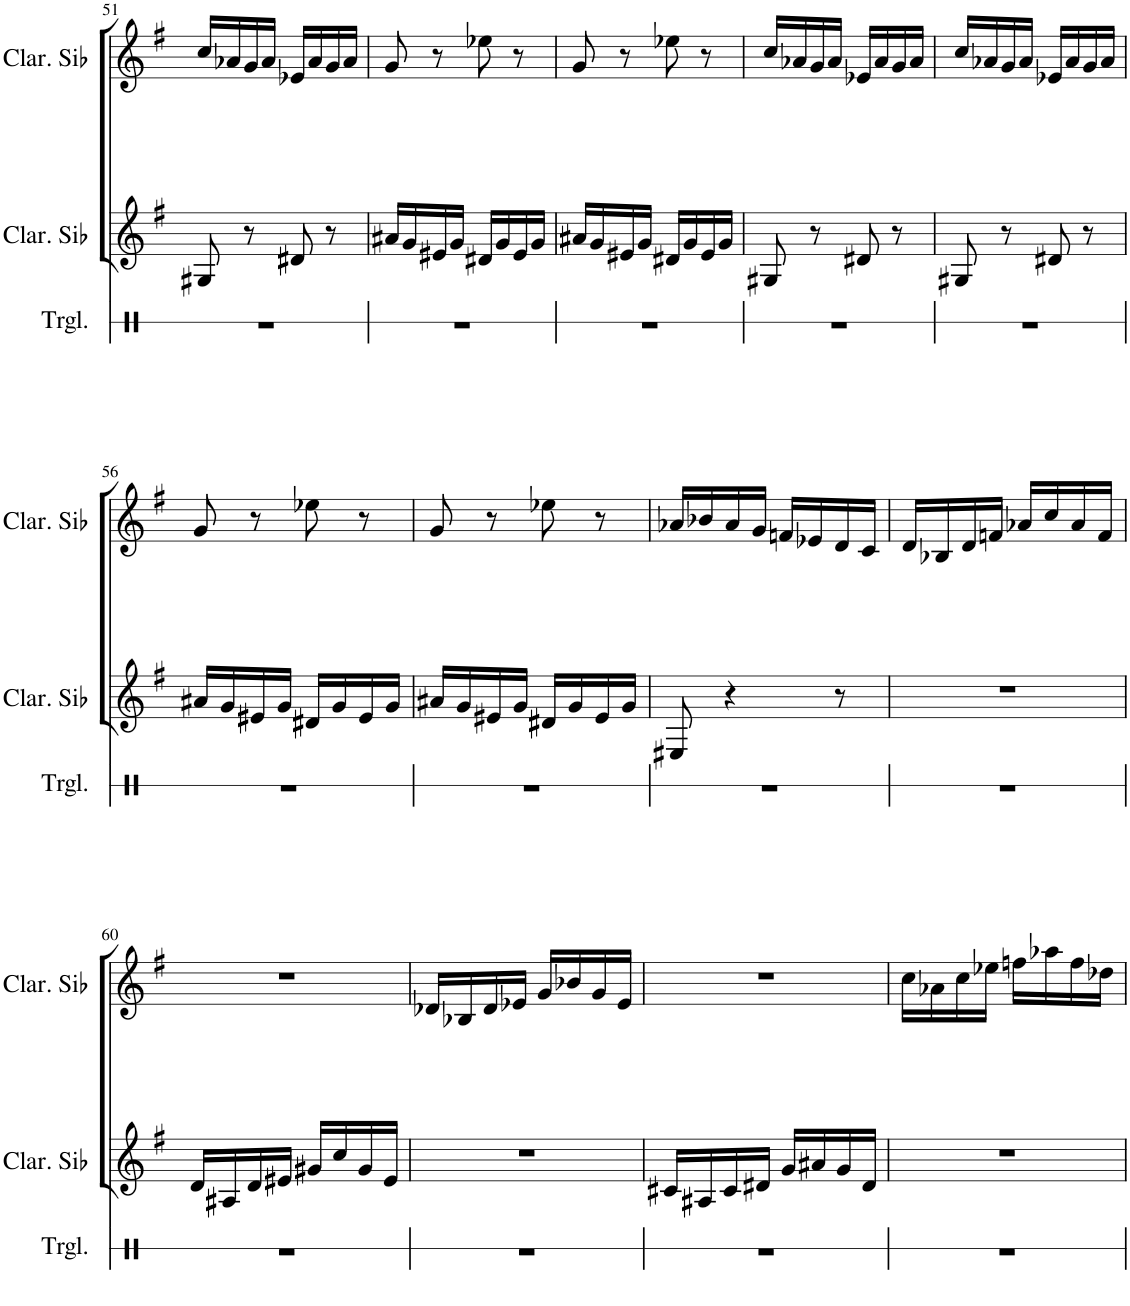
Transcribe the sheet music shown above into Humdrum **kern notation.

**kern	**kern	**kern
*part3	*part2	*part1
*staff3	*staff2	*staff1
*I"Triangle	*I"Clarinette en Sib	*I"Clarinette en Sib
*I'Trgl.	*I'Clar. Sib	*I'Clar. Sib
!!LO:PB:g=z
*clefX	*clefG2	*clefG2
*	*Trd1c2	*Trd1c2
*k[]	*k[f#]	*k[f#]
*M2/4	*M2/4	*M2/4
=51	=51	=51
2r	8G#X/	16cc/LL
.	.	16a-X/
.	8r	16g/
.	.	16a-/JJ
.	8d#X/	16e-X/LL
.	.	16a-/
.	8r	16g/
.	.	16a-/JJ
=52	=52	=52
2r	16a#X/LL	8g/
.	16g/	.
.	16e#X/	8r
.	16g/JJ	.
.	16d#X/LL	8ee-X\
.	16g/	.
.	16e#/	8r
.	16g/JJ	.
=53	=53	=53
2r	16a#X/LL	8g/
.	16g/	.
.	16e#X/	8r
.	16g/JJ	.
.	16d#X/LL	8ee-X\
.	16g/	.
.	16e#/	8r
.	16g/JJ	.
=54	=54	=54
2r	8G#X/	16cc/LL
.	.	16a-X/
.	8r	16g/
.	.	16a-/JJ
.	8d#X/	16e-X/LL
.	.	16a-/
.	8r	16g/
.	.	16a-/JJ
=55	=55	=55
2r	8G#X/	16cc/LL
.	.	16a-X/
.	8r	16g/
.	.	16a-/JJ
.	8d#X/	16e-X/LL
.	.	16a-/
.	8r	16g/
.	.	16a-/JJ
!!LO:LB:g=z
=56	=56	=56
2r	16a#X/LL	8g/
.	16g/	.
.	16e#X/	8r
.	16g/JJ	.
.	16d#X/LL	8ee-X\
.	16g/	.
.	16e#/	8r
.	16g/JJ	.
=57	=57	=57
2r	16a#X/LL	8g/
.	16g/	.
.	16e#X/	8r
.	16g/JJ	.
.	16d#X/LL	8ee-X\
.	16g/	.
.	16e#/	8r
.	16g/JJ	.
=58	=58	=58
2r	8E#X/	16a-X/LL
.	.	16b-X/
.	4r	16a-/
.	.	16g/JJ
.	.	16fn/LL
.	.	16e-X/
.	8r	16d/
.	.	16c/JJ
=59	=59	=59
2r	2r	16d/LL
.	.	16B-X/
.	.	16d/
.	.	16fn/JJ
.	.	16a-X/LL
.	.	16cc/
.	.	16a-/
.	.	16f/JJ
!!LO:LB:g=z
=60	=60	=60
2r	16d/LL	2r
.	16A#X/	.
.	16d/	.
.	16e#X/JJ	.
.	16g#X/LL	.
.	16cc/	.
.	16g#/	.
.	16e#/JJ	.
=61	=61	=61
2r	2r	16d-X/LL
.	.	16B-X/
.	.	16d-/
.	.	16e-X/JJ
.	.	16g/LL
.	.	16b-X/
.	.	16g/
.	.	16e-/JJ
=62	=62	=62
2r	16c#X/LL	2r
.	16A#X/	.
.	16c#/	.
.	16d#X/JJ	.
.	16g/LL	.
.	16a#X/	.
.	16g/	.
.	16d#/JJ	.
=63	=63	=63
2r	2r	16cc\LL
.	.	16a-X\
.	.	16cc\
.	.	16ee-X\JJ
.	.	16ffn\LL
.	.	16aa-X\
.	.	16ff\
.	.	16dd-X\JJ
=	=	=
*-	*-	*-
